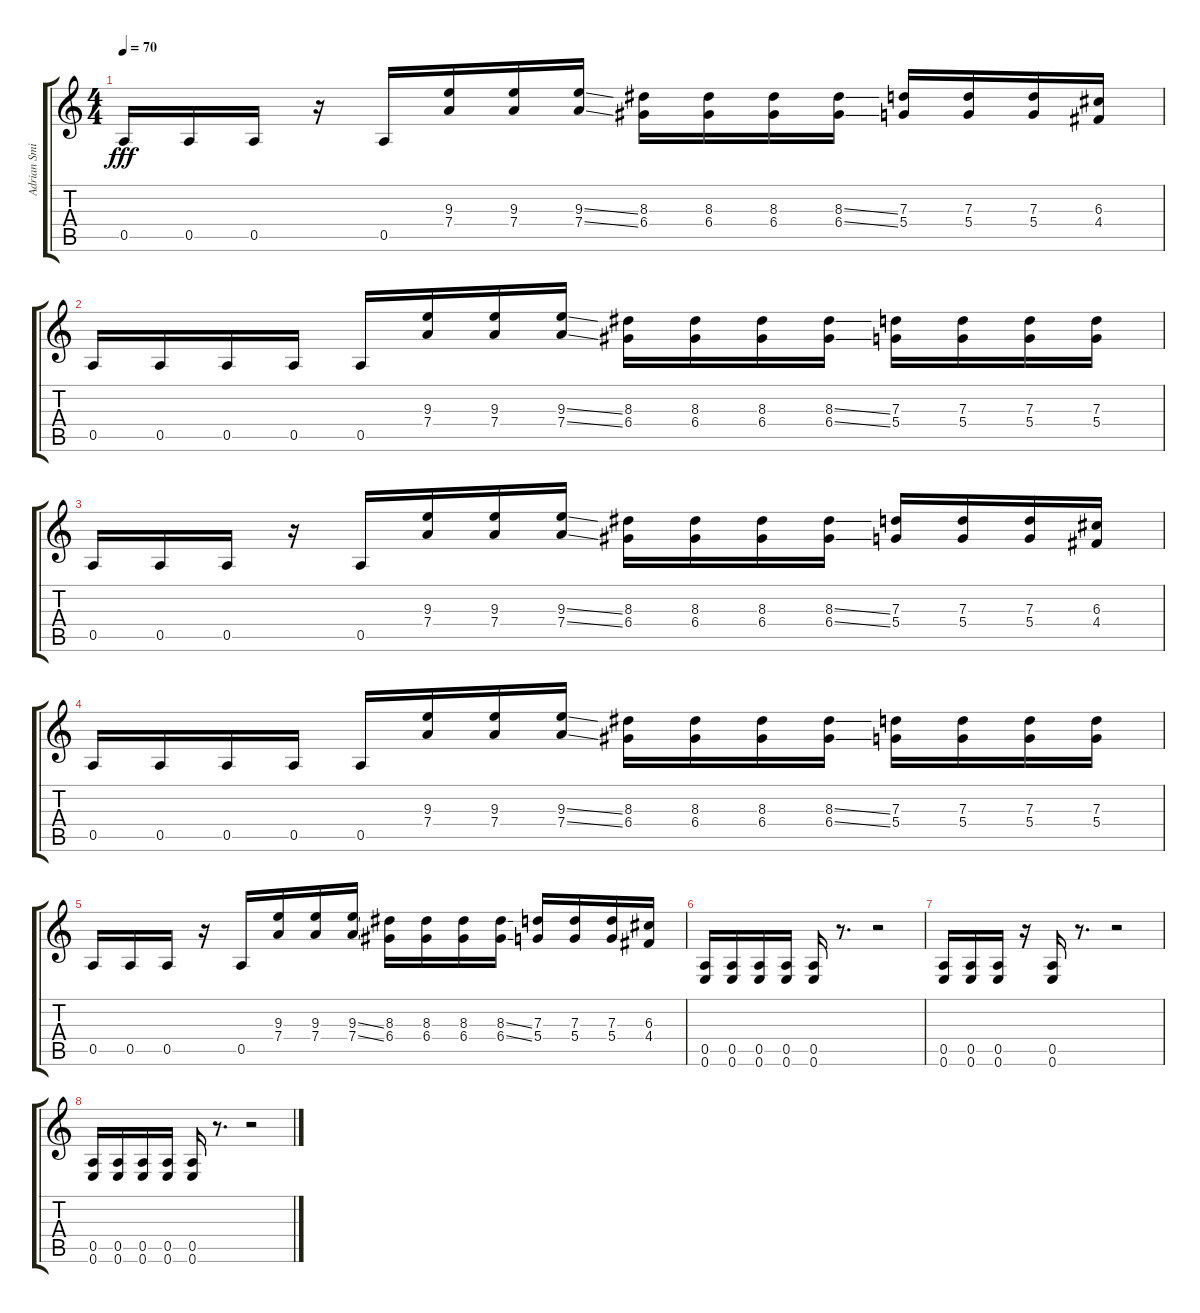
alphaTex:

\track ("Adrian Smith" "Adrian Smi") {instrument distortionguitar}
\staff {score tabs}
\tuning (E4 B3 G3 D3 A2 E2) {hide}
\ts (4 4)
\tempo 70
\clef g2
\ks c
0.5.16{dy fff} 0.5.16 0.5.16 r.16 0.5.16 (9.3 7.4).16 (9.3 7.4).16 (9.3{ss} 7.4{ss}).16 (8.3 6.4).16 (8.3 6.4).16 (8.3 6.4).16 (8.3{ss} 6.4{ss}).16 (7.3 5.4).16 (7.3 5.4).16 (7.3 5.4).16 (6.3 4.4).16 |
0.5.16 0.5.16 0.5.16 0.5.16 0.5.16 (9.3 7.4).16 (9.3 7.4).16 (9.3{ss} 7.4{ss}).16 (8.3 6.4).16 (8.3 6.4).16 (8.3 6.4).16 (8.3{ss} 6.4{ss}).16 (7.3 5.4).16 (7.3 5.4).16 (7.3 5.4).16 (7.3 5.4).16 |
0.5.16 0.5.16 0.5.16 r.16 0.5.16 (9.3 7.4).16 (9.3 7.4).16 (9.3{ss} 7.4{ss}).16 (8.3 6.4).16 (8.3 6.4).16 (8.3 6.4).16 (8.3{ss} 6.4{ss}).16 (7.3 5.4).16 (7.3 5.4).16 (7.3 5.4).16 (6.3 4.4).16 |
0.5.16 0.5.16 0.5.16 0.5.16 0.5.16 (9.3 7.4).16 (9.3 7.4).16 (9.3{ss} 7.4{ss}).16 (8.3 6.4).16 (8.3 6.4).16 (8.3 6.4).16 (8.3{ss} 6.4{ss}).16 (7.3 5.4).16 (7.3 5.4).16 (7.3 5.4).16 (7.3 5.4).16 |
0.5.16 0.5.16 0.5.16 r.16 0.5.16 (9.3 7.4).16 (9.3 7.4).16 (9.3{ss} 7.4{ss}).16 (8.3 6.4).16 (8.3 6.4).16 (8.3 6.4).16 (8.3{ss} 6.4{ss}).16 (7.3 5.4).16 (7.3 5.4).16 (7.3 5.4).16 (6.3 4.4).16 |
(0.5 0.6).16 (0.5 0.6).16 (0.5 0.6).16 (0.5 0.6).16 (0.5 0.6).16 r.8{d} r.2 |
(0.5 0.6).16 (0.5 0.6).16 (0.5 0.6).16 r.16 (0.5 0.6).16 r.8{d} r.2 |
(0.5 0.6).16 (0.5 0.6).16 (0.5 0.6).16 (0.5 0.6).16 (0.5 0.6).16 r.8{d} r.2
